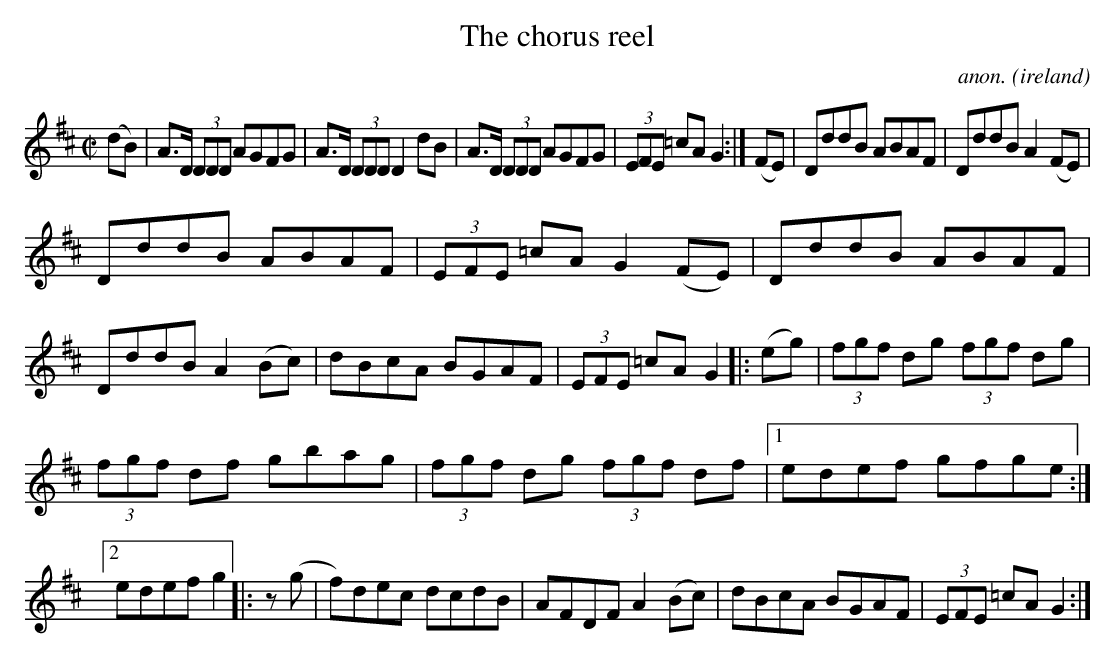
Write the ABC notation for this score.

X:1
T:The chorus reel
O:ireland
C:anon.
M:C|
L:1/8
K:Glyd
(dB)|A>D (3DDD AGFG|A>D (3DDD D2dB|A>D (3DDD AGFG|(3EFE =cAG2:|(FE)|DddB ABAF|DddB A2(FE)|
DddB ABAF|(3EFE =cA G2(FE)|DddB ABAF|DddB A2(Bc)|dBcA BGAF|(3EFE =cAG2|:(eg)|(3fgf dg (3fgf dg|
(3fgf df gbag|(3fgf dg (3fgf df|[1 edef gfge:|[2 edef g2|:z (g|f)dec dcdB|AFDF A2(Bc)|dBcA BGAF|(3EFE =cAG2:|
